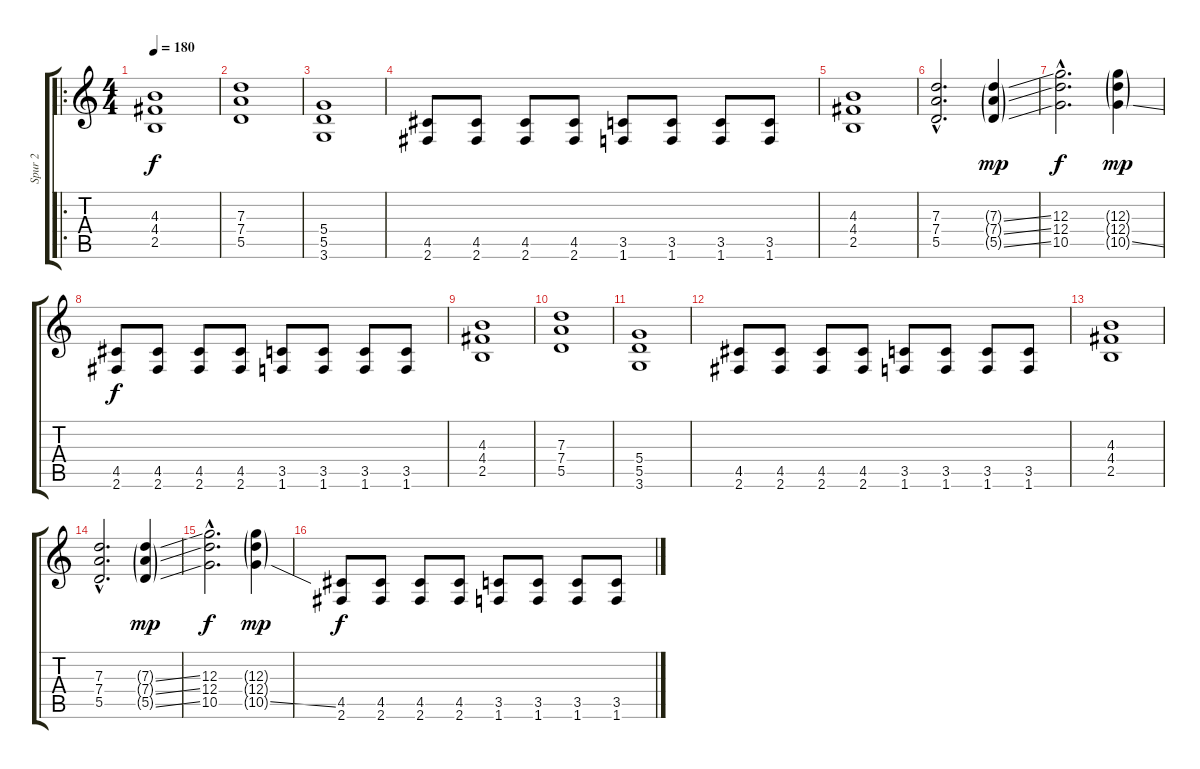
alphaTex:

\track ("Spur 2" "Spur 2") {instrument distortionguitar}
\staff {score tabs}
\tuning (E4 B3 G3 D3 A2 E2) {hide}
\ro
\ts (4 4)
\tempo 180
\clef g2
\ks c
(4.3 4.4 2.5).1{dy f} |
(7.3 7.4 5.5).1 |
(5.4 5.5 3.6).1 |
(4.5 2.6).8 (4.5 2.6).8 (4.5 2.6).8 (4.5 2.6).8 (3.5 1.6).8 (3.5 1.6).8 (3.5 1.6).8 (3.5 1.6).8 |
(4.3 4.4 2.5).1 |
(7.3{hac} 7.4{hac} 5.5{hac}).2{d} (7.3{ss g} 7.4{ss g} 5.5{ss g}).4{dy mp} |
(12.3{hac} 12.4{hac} 10.5{hac}).2{d dy f} (12.3{g} 12.4{g} 10.5{ss g}).4{dy mp} |
(4.5 2.6).8{dy f} (4.5 2.6).8 (4.5 2.6).8 (4.5 2.6).8 (3.5 1.6).8 (3.5 1.6).8 (3.5 1.6).8 (3.5 1.6).8 |
(4.3 4.4 2.5).1 |
(7.3 7.4 5.5).1 |
(5.4 5.5 3.6).1 |
(4.5 2.6).8 (4.5 2.6).8 (4.5 2.6).8 (4.5 2.6).8 (3.5 1.6).8 (3.5 1.6).8 (3.5 1.6).8 (3.5 1.6).8 |
(4.3 4.4 2.5).1 |
(7.3{hac} 7.4{hac} 5.5{hac}).2{d} (7.3{ss g} 7.4{ss g} 5.5{ss g}).4{dy mp} |
(12.3{hac} 12.4{hac} 10.5{hac}).2{d dy f} (12.3{g} 12.4{g} 10.5{ss g}).4{dy mp} |
(4.5 2.6).8{dy f} (4.5 2.6).8 (4.5 2.6).8 (4.5 2.6).8 (3.5 1.6).8 (3.5 1.6).8 (3.5 1.6).8 (3.5 1.6).8
